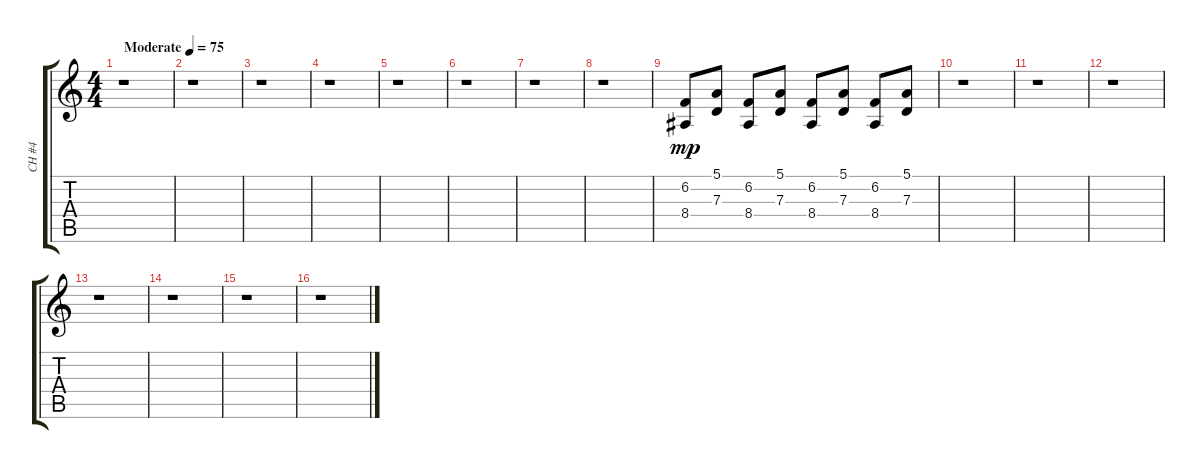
\track ("CH #4" "CH #4") {instrument acousticgrandpiano}
\staff {score tabs}
\tuning (E4 B3 G3 D3 A2 E2) {hide}
\ts (4 4)
\tempo (75 "Moderate")
\clef g2
\ks c
r.1{dy mp instrument acousticgrandpiano} |
r.1 |
r.1 |
r.1 |
r.1 |
r.1 |
r.1 |
r.1 |
(6.2 8.4).8 (5.1 7.3).8 (6.2 8.4).8 (5.1 7.3).8 (6.2 8.4).8 (5.1 7.3).8 (6.2 8.4).8 (5.1 7.3).8 |
r.1 |
r.1 |
r.1 |
r.1 |
r.1 |
r.1 |
r.1
